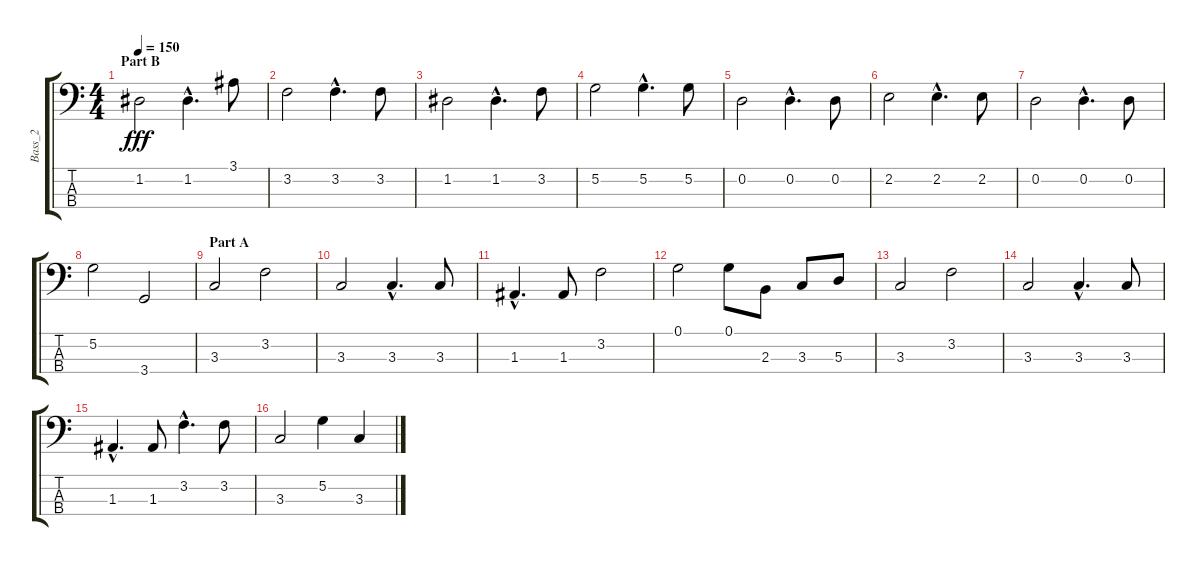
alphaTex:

\track ("Bass_2" "Bass_2") {instrument acousticbass}
\staff {score tabs}
\tuning (G2 D2 A1 E1) {hide}
\ts (4 4)
\section ("" "Part B")
\tempo 150
\clef f4
\ks c
1.2.2{dy fff} 1.2{hac}.4{d} 3.1.8 |
3.2.2 3.2{hac}.4{d} 3.2.8 |
1.2.2 1.2{hac}.4{d} 3.2.8 |
5.2.2 5.2{hac}.4{d} 5.2.8 |
0.2.2 0.2{hac}.4{d} 0.2.8 |
2.2.2 2.2{hac}.4{d} 2.2.8 |
0.2.2 0.2{hac}.4{d} 0.2.8 |
5.2.2 3.4.2 |
\section ("" "Part A")
3.3.2 3.2.2 |
3.3.2 3.3{hac}.4{d} 3.3.8 |
1.3{hac}.4{d} 1.3.8 3.2.2 |
0.1.2 0.1.8 2.3.8 3.3.8 5.3.8 |
3.3.2 3.2.2 |
3.3.2 3.3{hac}.4{d} 3.3.8 |
1.3{hac}.4{d} 1.3.8 3.2{hac}.4{d} 3.2.8 |
3.3.2 5.2.4 3.3.4
